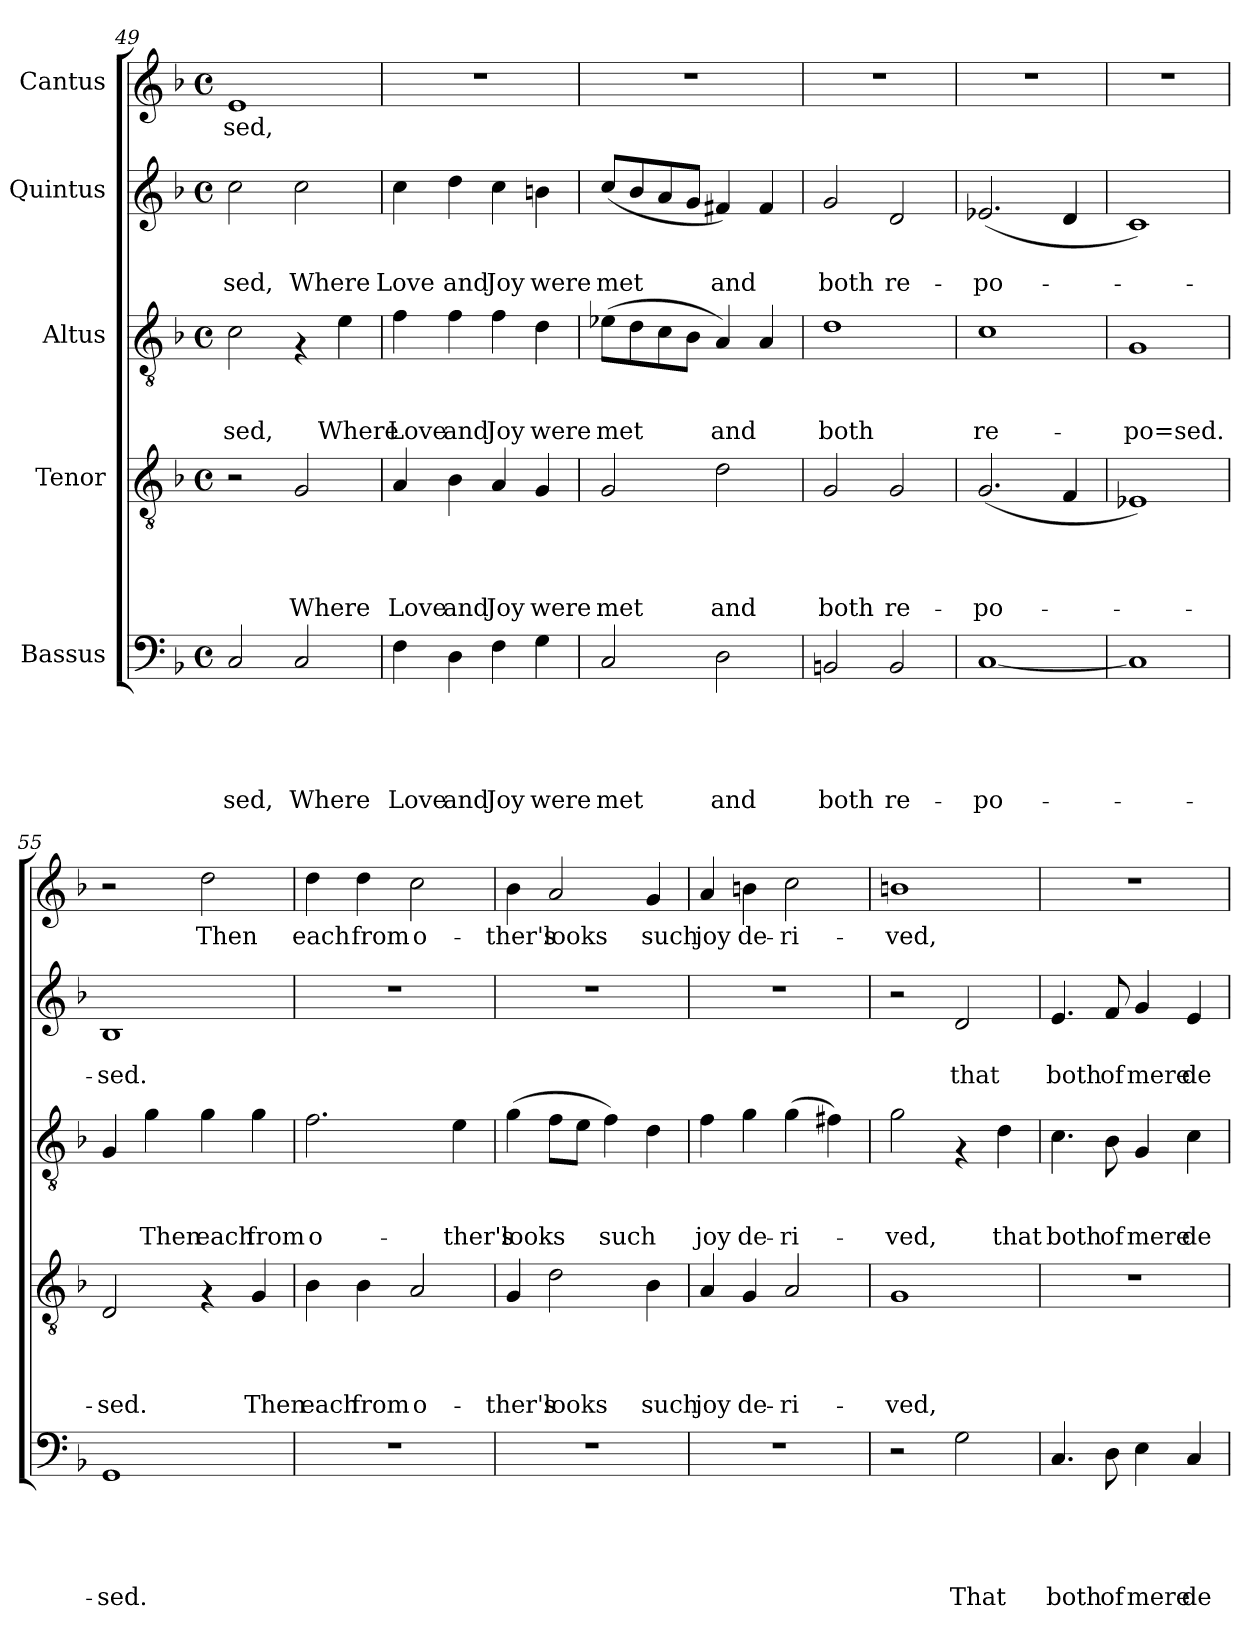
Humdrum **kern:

**kern	**text	**text	**text	**text	**text	**kern	**text	**text	**text	**text	**kern	**text	**text	**text	**kern	**text	**text	**kern	**text
*part5	*part5	*part5	*part5	*part5	*part5	*part4	*part4	*part4	*part4	*part4	*part3	*part3	*part3	*part3	*part2	*part2	*part2	*part1	*part1
*staff5	*staff5	*staff5	*staff5	*staff5	*staff5	*staff4	*staff4	*staff4	*staff4	*staff4	*staff3	*staff3	*staff3	*staff3	*staff2	*staff2	*staff2	*staff1	*staff1
*I"Bassus	*	*	*	*	*	*I"Tenor	*	*	*	*	*I"Altus	*	*	*	*I"Quintus	*	*	*I"Cantus	*
!!LO:PB:g=z
*clefF4	*	*	*	*	*	*clefGv2	*	*	*	*	*clefGv2	*	*	*	*clefG2	*	*	*clefG2	*
*k[b-]	*	*	*	*	*	*k[b-]	*	*	*	*	*k[b-]	*	*	*	*k[b-]	*	*	*k[b-]	*
*F:	*	*	*	*	*	*F:	*	*	*	*	*F:	*	*	*	*F:	*	*	*F:	*
*M4/4	*	*	*	*	*	*M4/4	*	*	*	*	*M4/4	*	*	*	*M4/4	*	*	*M4/4	*
*met(c)	*	*	*	*	*	*met(c)	*	*	*	*	*met(c)	*	*	*	*met(c)	*	*	*met(c)	*
=49	=49	=49	=49	=49	=49	=49	=49	=49	=49	=49	=49	=49	=49	=49	=49	=49	=49	=49	=49
!	!	!	!	!	!LO:LY:b	!	!	!	!	!	!	!	!	!LO:LY:b	!	!	!LO:LY:b	!	!LO:LY:b
2C/	.	.	.	.	-sed,	2r	.	.	.	.	2c\	.	.	-sed,	2cc\	.	-sed,	1e	-sed,
!	!	!	!	!	!LO:LY:b	!	!	!	!	!LO:LY:b	!	!	!	!	!	!	!LO:LY:b	!	!
2C/	.	.	.	.	Where	2G/	.	.	.	Where	4rF	.	.	.	2cc\	.	Where	.	.
!	!	!	!	!	!	!	!	!	!	!	!	!	!	!LO:LY:b	!	!	!	!	!
.	.	.	.	.	.	.	.	.	.	.	4e\	.	.	Where	.	.	.	.	.
=50	=50	=50	=50	=50	=50	=50	=50	=50	=50	=50	=50	=50	=50	=50	=50	=50	=50	=50	=50
!	!	!	!	!	!LO:LY:b	!	!	!	!	!LO:LY:b	!	!	!	!LO:LY:b	!	!	!LO:LY:b	!	!
4F\	.	.	.	.	Love	4A/	.	.	.	Love	4f\	.	.	Love	4cc\	.	Love	1r	.
!	!	!	!	!	!LO:LY:b	!	!	!	!	!LO:LY:b	!	!	!	!LO:LY:b	!	!	!LO:LY:b	!	!
4D\	.	.	.	.	and	4B-\	.	.	.	and	4f\	.	.	and	4dd\	.	and	.	.
!	!	!	!	!	!LO:LY:b	!	!	!	!	!LO:LY:b	!	!	!	!LO:LY:b	!	!	!LO:LY:b	!	!
4F\	.	.	.	.	Joy	4A/	.	.	.	Joy	4f\	.	.	Joy	4cc\	.	Joy	.	.
!	!	!	!	!	!LO:LY:b	!	!	!	!	!LO:LY:b	!	!	!	!LO:LY:b	!	!	!LO:LY:b	!	!
4G\	.	.	.	.	were	4G/	.	.	.	were	4d\	.	.	were	4bn\	.	were	.	.
=51	=51	=51	=51	=51	=51	=51	=51	=51	=51	=51	=51	=51	=51	=51	=51	=51	=51	=51	=51
!	!	!	!	!	!LO:LY:b	!	!	!	!	!LO:LY:b	!	!	!	!LO:LY:b	!	!	!LO:LY:b	!	!
2C/	.	.	.	.	met	2G/	.	.	.	met	(>8e-X\L	.	.	met	(<8cc/L	.	met	1r	.
.	.	.	.	.	.	.	.	.	.	.	8d\	.	.	.	8b-/	.	.	.	.
.	.	.	.	.	.	.	.	.	.	.	8c\	.	.	.	8a/	.	.	.	.
.	.	.	.	.	.	.	.	.	.	.	8B-\J	.	.	.	8g/J	.	.	.	.
!	!	!	!	!	!LO:LY:b	!	!	!	!	!LO:LY:b	!	!	!	!LO:LY:b	!	!	!LO:LY:b	!	!
2D\	.	.	.	.	and	2d\	.	.	.	and	4A/)	.	.	and	4f#X/)	.	and	.	.
.	.	.	.	.	.	.	.	.	.	.	4A/	.	.	.	4f#/	.	.	.	.
=52	=52	=52	=52	=52	=52	=52	=52	=52	=52	=52	=52	=52	=52	=52	=52	=52	=52	=52	=52
!	!	!	!	!	!LO:LY:b	!	!	!	!	!LO:LY:b	!	!	!	!LO:LY:b	!	!	!LO:LY:b	!	!
2BBn/	.	.	.	.	both	2G/	.	.	.	both	1d	.	.	both	2g/	.	both	1r	.
!	!	!	!	!	!LO:LY:b	!	!	!	!	!LO:LY:b	!	!	!	!	!	!	!LO:LY:b	!	!
2BB/	.	.	.	.	re-	2G/	.	.	.	re-	.	.	.	.	2d/	.	re-	.	.
=53	=53	=53	=53	=53	=53	=53	=53	=53	=53	=53	=53	=53	=53	=53	=53	=53	=53	=53	=53
!	!	!	!	!	!LO:LY:b	!	!	!	!	!LO:LY:b	!	!	!	!LO:LY:b	!	!	!LO:LY:b	!	!
[<1C	.	.	.	.	-po-	(<2.G/	.	.	.	-po-	1c	.	.	re-	(<2.e-X/	.	-po-	1r	.
.	.	.	.	.	.	4F/	.	.	.	.	.	.	.	.	4d/	.	.	.	.
=54	=54	=54	=54	=54	=54	=54	=54	=54	=54	=54	=54	=54	=54	=54	=54	=54	=54	=54	=54
!	!	!	!	!	!	!	!	!	!	!	!	!	!	!LO:LY:b	!	!	!	!	!
1C]	.	.	.	.	.	1E-X)	.	.	.	.	1G	.	.	-po=sed.	1c)	.	.	1r	.
=55	=55	=55	=55	=55	=55	=55	=55	=55	=55	=55	=55	=55	=55	=55	=55	=55	=55	=55	=55
!	!	!	!	!	!LO:LY:b	!	!	!	!	!LO:LY:b	!	!	!	!	!	!	!LO:LY:b	!	!
1GG	.	.	.	.	-sed.	2D/	.	.	.	-sed.	4G/	.	.	.	1B-	.	-sed.	2r	.
!	!	!	!	!	!	!	!	!	!	!	!	!	!	!LO:LY:b	!	!	!	!	!
.	.	.	.	.	.	.	.	.	.	.	4g\	.	.	Then	.	.	.	.	.
!	!	!	!	!	!	!	!	!	!	!	!	!	!	!LO:LY:b	!	!	!	!	!LO:LY:b
.	.	.	.	.	.	4rF	.	.	.	.	4g\	.	.	each	.	.	.	2dd\	Then
!	!	!	!	!	!	!	!	!	!	!LO:LY:b	!	!	!	!LO:LY:b	!	!	!	!	!
.	.	.	.	.	.	4G/	.	.	.	Then	4g\	.	.	from	.	.	.	.	.
!!LO:LB:g=z
=56	=56	=56	=56	=56	=56	=56	=56	=56	=56	=56	=56	=56	=56	=56	=56	=56	=56	=56	=56
!	!	!	!	!	!	!	!	!	!	!LO:LY:b	!	!	!	!LO:LY:b	!	!	!	!	!LO:LY:b
1r	.	.	.	.	.	4B-\	.	.	.	each	2.f\	.	.	o-	1r	.	.	4dd\	each
!	!	!	!	!	!	!	!	!	!	!LO:LY:b	!	!	!	!	!	!	!	!	!LO:LY:b
.	.	.	.	.	.	4B-\	.	.	.	from	.	.	.	.	.	.	.	4dd\	from
!	!	!	!	!	!	!	!	!	!	!LO:LY:b	!	!	!	!	!	!	!	!	!LO:LY:b
.	.	.	.	.	.	2A/	.	.	.	o-	.	.	.	.	.	.	.	2cc\	o-
!	!	!	!	!	!	!	!	!	!	!	!	!	!	!LO:LY:b	!	!	!	!	!
.	.	.	.	.	.	.	.	.	.	.	4e\	.	.	-ther's	.	.	.	.	.
=57	=57	=57	=57	=57	=57	=57	=57	=57	=57	=57	=57	=57	=57	=57	=57	=57	=57	=57	=57
!	!	!	!	!	!	!	!	!	!	!LO:LY:b	!	!	!	!LO:LY:b	!	!	!	!	!LO:LY:b
1r	.	.	.	.	.	4G/	.	.	.	-ther's	(>4g\	.	.	looks	1r	.	.	4b-\	-ther's
!	!	!	!	!	!	!	!	!	!	!LO:LY:b	!	!	!	!	!	!	!	!	!LO:LY:b
.	.	.	.	.	.	2d\	.	.	.	looks	8f\L	.	.	.	.	.	.	2a/	looks
.	.	.	.	.	.	.	.	.	.	.	8e\J	.	.	.	.	.	.	.	.
!	!	!	!	!	!	!	!	!	!	!	!	!	!	!LO:LY:b	!	!	!	!	!
.	.	.	.	.	.	.	.	.	.	.	4f\)	.	.	such	.	.	.	.	.
!	!	!	!	!	!	!	!	!	!	!LO:LY:b	!	!	!	!	!	!	!	!	!LO:LY:b
.	.	.	.	.	.	4B-\	.	.	.	such	4d\	.	.	.	.	.	.	4g/	such
=58	=58	=58	=58	=58	=58	=58	=58	=58	=58	=58	=58	=58	=58	=58	=58	=58	=58	=58	=58
!	!	!	!	!	!	!	!	!	!	!LO:LY:b	!	!	!	!LO:LY:b	!	!	!	!	!LO:LY:b
1r	.	.	.	.	.	4A/	.	.	.	joy	4f\	.	.	joy	1r	.	.	4a/	joy
!	!	!	!	!	!	!	!	!	!	!LO:LY:b	!	!	!	!LO:LY:b	!	!	!	!	!LO:LY:b
.	.	.	.	.	.	4G/	.	.	.	de-	4g\	.	.	de-	.	.	.	4bn\	de-
!	!	!	!	!	!	!	!	!	!	!LO:LY:b	!	!	!	!LO:LY:b	!	!	!	!	!LO:LY:b
.	.	.	.	.	.	2A/	.	.	.	-ri-	(>4g\	.	.	-ri-	.	.	.	2cc\	-ri-
.	.	.	.	.	.	.	.	.	.	.	4f#X\)	.	.	.	.	.	.	.	.
=59	=59	=59	=59	=59	=59	=59	=59	=59	=59	=59	=59	=59	=59	=59	=59	=59	=59	=59	=59
!	!	!	!	!	!	!	!	!	!	!LO:LY:b	!	!	!	!LO:LY:b	!	!	!	!	!LO:LY:b
2r	.	.	.	.	.	1G	.	.	.	-ved,	2g\	.	.	-ved,	2r	.	.	1bn	-ved,
!	!	!	!	!	!LO:LY:b	!	!	!	!	!	!	!	!	!	!	!	!LO:LY:b	!	!
2G\	.	.	.	.	That	.	.	.	.	.	4rF	.	.	.	2d/	.	that	.	.
!	!	!	!	!	!	!	!	!	!	!	!	!	!	!LO:LY:b	!	!	!	!	!
.	.	.	.	.	.	.	.	.	.	.	4d\	.	.	that	.	.	.	.	.
=60	=60	=60	=60	=60	=60	=60	=60	=60	=60	=60	=60	=60	=60	=60	=60	=60	=60	=60	=60
!	!	!	!	!	!LO:LY:b	!	!	!	!	!	!	!	!	!LO:LY:b	!	!	!LO:LY:b	!	!
4.C/	.	.	.	.	both	1r	.	.	.	.	4.c\	.	.	both	4.e/	.	both	1r	.
!	!	!	!	!	!LO:LY:b	!	!	!	!	!	!	!	!	!LO:LY:b	!	!	!LO:LY:b	!	!
8D\	.	.	.	.	of	.	.	.	.	.	8B-\	.	.	of	8f/	.	of	.	.
!	!	!	!	!	!LO:LY:b	!	!	!	!	!	!	!	!	!LO:LY:b	!	!	!LO:LY:b	!	!
4E\	.	.	.	.	mere	.	.	.	.	.	4G/	.	.	mere	4g/	.	mere	.	.
!	!	!	!	!	!LO:LY:b	!	!	!	!	!	!	!	!	!LO:LY:b	!	!	!LO:LY:b	!	!
4C/	.	.	.	.	de-	.	.	.	.	.	4c\	.	.	de-	4e/	.	de-	.	.
=	=	=	=	=	=	=	=	=	=	=	=	=	=	=	=	=	=	=	=
*-	*-	*-	*-	*-	*-	*-	*-	*-	*-	*-	*-	*-	*-	*-	*-	*-	*-	*-	*-
